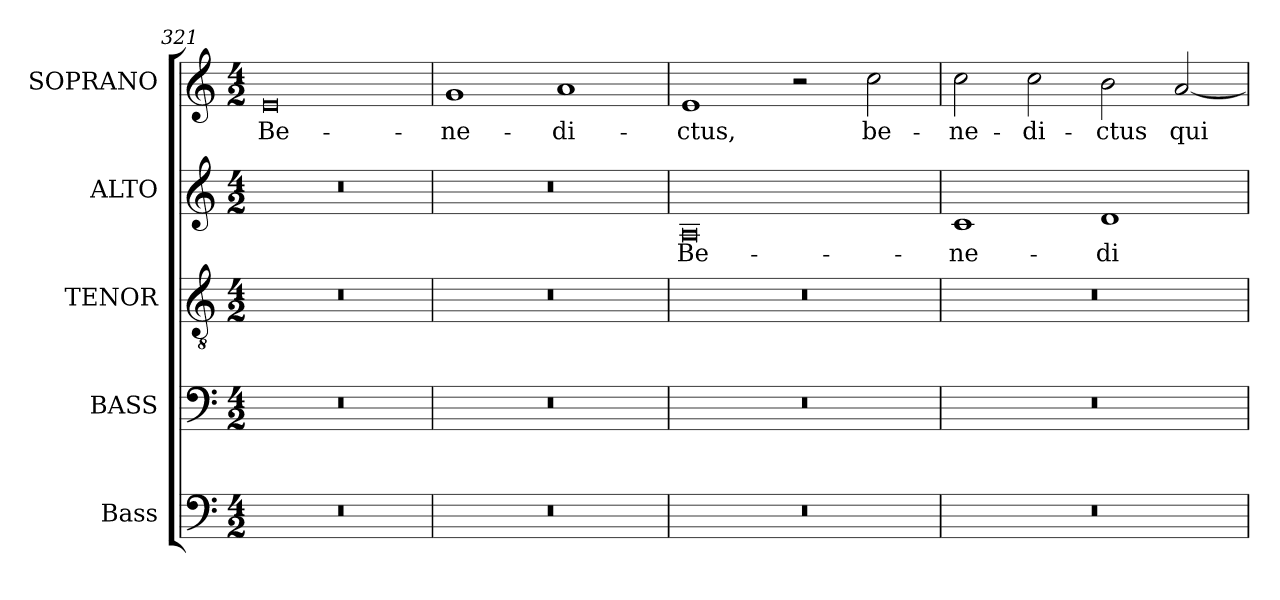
**kern	**kern	**kern	**kern	**text	**kern	**text
*part5	*part4	*part3	*part2	*part2	*part1	*part1
*staff5	*staff4	*staff3	*staff2	*staff2	*staff1	*staff1
*I"Bass	*I"BASS	*I"TENOR	*I"ALTO	*	*I"SOPRANO	*
*I'B.	*I'B.	*I'T.	*I'A.	*	*I'S.	*
!!LO:LB:g=z
*clefF4	*clefF4	*clefGv2	*clefG2	*	*clefG2	*
*	*	*ITrd7c12	*	*	*	*
*k[]	*k[]	*k[]	*k[]	*	*k[]	*
*C:	*C:	*C:	*C:	*	*C:	*
*M4/2	*M4/2	*M4/2	*M4/2	*	*M4/2	*
=321	=321	=321	=321	=321	=321	=321
!LO:N:vis=1	!LO:N:vis=1	!LO:N:vis=1	!LO:N:vis=1	!	!	!
!	!	!	!	!	!	!LO:LY:b:color=#000000
0r	0r	0r	0r	.	0ei	Be-
=322	=322	=322	=322	=322	=322	=322
!LO:N:vis=1	!LO:N:vis=1	!LO:N:vis=1	!LO:N:vis=1	!	!	!
!	!	!	!	!	!	!LO:LY:b:color=#000000
0r	0r	0r	0r	.	1gi	-ne-
!	!	!	!	!	!	!LO:LY:b:color=#000000
.	.	.	.	.	1ai	-di-
=323	=323	=323	=323	=323	=323	=323
!LO:N:vis=1	!LO:N:vis=1	!LO:N:vis=1	!	!	!	!
!	!	!	!	!LO:LY:b:color=#000000	!	!
!	!	!	!	!	!	!LO:LY:b:color=#000000
0r	0r	0r	0Ai	Be-	1ei	-ctus,
.	.	.	.	.	2r	.
!	!	!	!	!	!	!LO:LY:b:color=#000000
.	.	.	.	.	2cci\	be-
=324	=324	=324	=324	=324	=324	=324
!LO:N:vis=1	!LO:N:vis=1	!LO:N:vis=1	!	!	!	!
!	!	!	!	!LO:LY:b:color=#000000	!	!
!	!	!	!	!	!	!LO:LY:b:color=#000000
0r	0r	0r	1ci	-ne-	2cci\	-ne-
!	!	!	!	!	!	!LO:LY:b:color=#000000
.	.	.	.	.	2cci\	-di-
!	!	!	!	!LO:LY:b:color=#000000	!	!
!	!	!	!	!	!	!LO:LY:b:color=#000000
.	.	.	1di	-di-	2bi\	-ctus
!	!	!	!	!	!	!LO:LY:b:color=#000000
.	.	.	.	.	[2ai/	qui
=	=	=	=	=	=	=
*-	*-	*-	*-	*-	*-	*-
